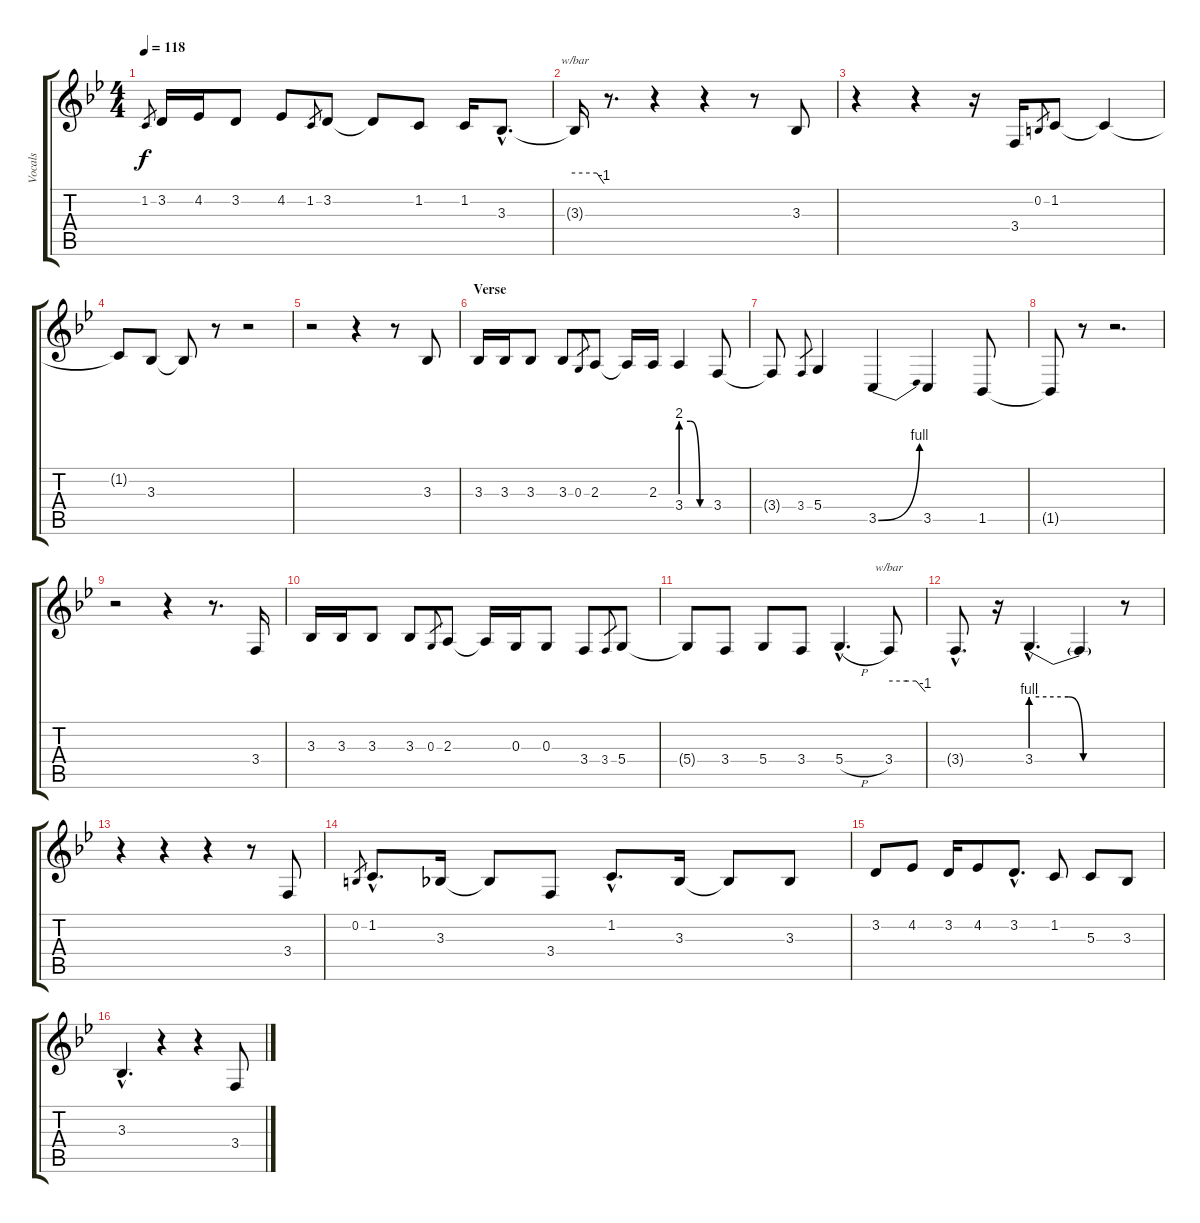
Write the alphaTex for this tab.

\track ("Vocals" "Vocals") {instrument oboe}
\staff {score tabs}
\tuning (E4 B3 G3 D3 A2 E2) {hide}
\ts (4 4)
\tempo 118
\clef g2
\ks bb
1.2.8{gr dy f} 3.2.16 4.2.16 3.2.8 4.2.8 1.2.8{gr} 3.2.8 3.2{t}.8 1.2.8 1.2.16 3.3{hac}.8{d} |
3.3{t}.16{tbe (custom default 0 0 45 0 60 -4)} r.8{d} r.4 r.4 r.8 3.3.8 |
r.4 r.4 r.16 3.4.16 0.2.8{gr} 1.2.8 1.2{t}.4 |
1.2{t}.8 3.3.8 3.3{t}.8 r.8 r.2 |
r.2 r.4 r.8 3.3.8 |
\section ("" "Verse")
3.3.16 3.3.16 3.3.8 3.3.8 0.3.8{gr} 2.3.8 2.3{t}.16 2.3.16 3.4{be (custom 0 8 20 8 40 0 60 0)}.4 3.4.8 |
3.4{t}.8 3.4.8{gr} 5.4.4 3.5{be (bend 0 0 60 4)}.4 3.5.4 1.5.8 |
1.5{t}.8 r.8 r.2{d} |
r.2 r.4 r.8{d} 3.4.16 |
3.3.16 3.3.16 3.3.8 3.3.8 0.3.8{gr} 2.3.8 2.3{t}.16 0.3.16 0.3.8 3.4.8 3.4.8{gr} 5.4.8 |
5.4{t}.8 3.4.8 5.4.8 3.4.8 5.4{h hac}.4{d} 3.4.8{tbe (custom default 0 0 30 0 45 0 60 -4)} |
3.4{hac t}.8{d} r.16 3.4{be (custom 0 4 20 4 25 4 35 0 40 0 60 0) hac}.4{d} 3.4{t}.4 r.8 |
r.4 r.4 r.4 r.8 3.4.8 |
0.2.8{gr} 1.2{hac}.8{d} 3.3.16 3.3{t}.8 3.4.8 1.2{hac}.8{d} 3.3.16 3.3{t}.8 3.3.8 |
3.2.8 4.2.8 3.2.16 4.2.8 3.2{hac}.8{d} 1.2.8 5.3.8 3.3.8 |
3.3{hac}.4{d} r.4 r.4 3.4.8
